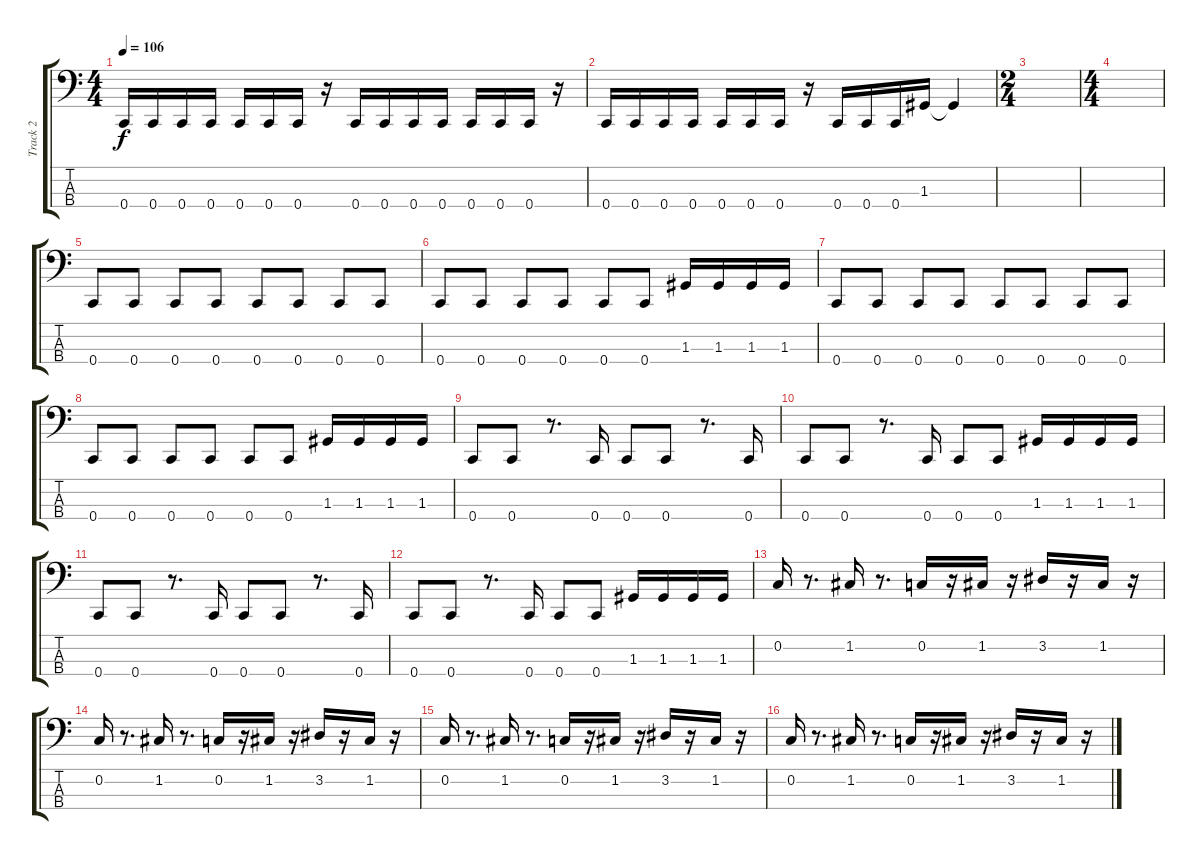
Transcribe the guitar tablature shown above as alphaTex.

\track ("Track 2" "Track 2") {instrument electricbassfinger}
\staff {score tabs}
\tuning (F2 C2 G1 C1) {hide}
\ts (4 4)
\tempo 106
\clef f4
\ks c
0.4.16{dy f} 0.4.16 0.4.16 0.4.16 0.4.16 0.4.16 0.4.16 r.16 0.4.16 0.4.16 0.4.16 0.4.16 0.4.16 0.4.16 0.4.16 r.16 |
0.4.16 0.4.16 0.4.16 0.4.16 0.4.16 0.4.16 0.4.16 r.16 0.4.16 0.4.16 0.4.16 1.3.16 1.3{t}.4 |
\ts (2 4)
|
\ts (4 4)
|
0.4.8 0.4.8 0.4.8 0.4.8 0.4.8 0.4.8 0.4.8 0.4.8 |
0.4.8 0.4.8 0.4.8 0.4.8 0.4.8 0.4.8 1.3.16 1.3.16 1.3.16 1.3.16 |
0.4.8 0.4.8 0.4.8 0.4.8 0.4.8 0.4.8 0.4.8 0.4.8 |
0.4.8 0.4.8 0.4.8 0.4.8 0.4.8 0.4.8 1.3.16 1.3.16 1.3.16 1.3.16 |
0.4.8 0.4.8 r.8{d} 0.4.16 0.4.8 0.4.8 r.8{d} 0.4.16 |
0.4.8 0.4.8 r.8{d} 0.4.16 0.4.8 0.4.8 1.3.16 1.3.16 1.3.16 1.3.16 |
0.4.8 0.4.8 r.8{d} 0.4.16 0.4.8 0.4.8 r.8{d} 0.4.16 |
0.4.8 0.4.8 r.8{d} 0.4.16 0.4.8 0.4.8 1.3.16 1.3.16 1.3.16 1.3.16 |
0.2.16 r.8{d} 1.2.16 r.8{d} 0.2.16 r.16 1.2.16 r.16 3.2.16 r.16 1.2.16 r.16 |
0.2.16 r.8{d} 1.2.16 r.8{d} 0.2.16 r.16 1.2.16 r.16 3.2.16 r.16 1.2.16 r.16 |
0.2.16 r.8{d} 1.2.16 r.8{d} 0.2.16 r.16 1.2.16 r.16 3.2.16 r.16 1.2.16 r.16 |
0.2.16 r.8{d} 1.2.16 r.8{d} 0.2.16 r.16 1.2.16 r.16 3.2.16 r.16 1.2.16 r.16
